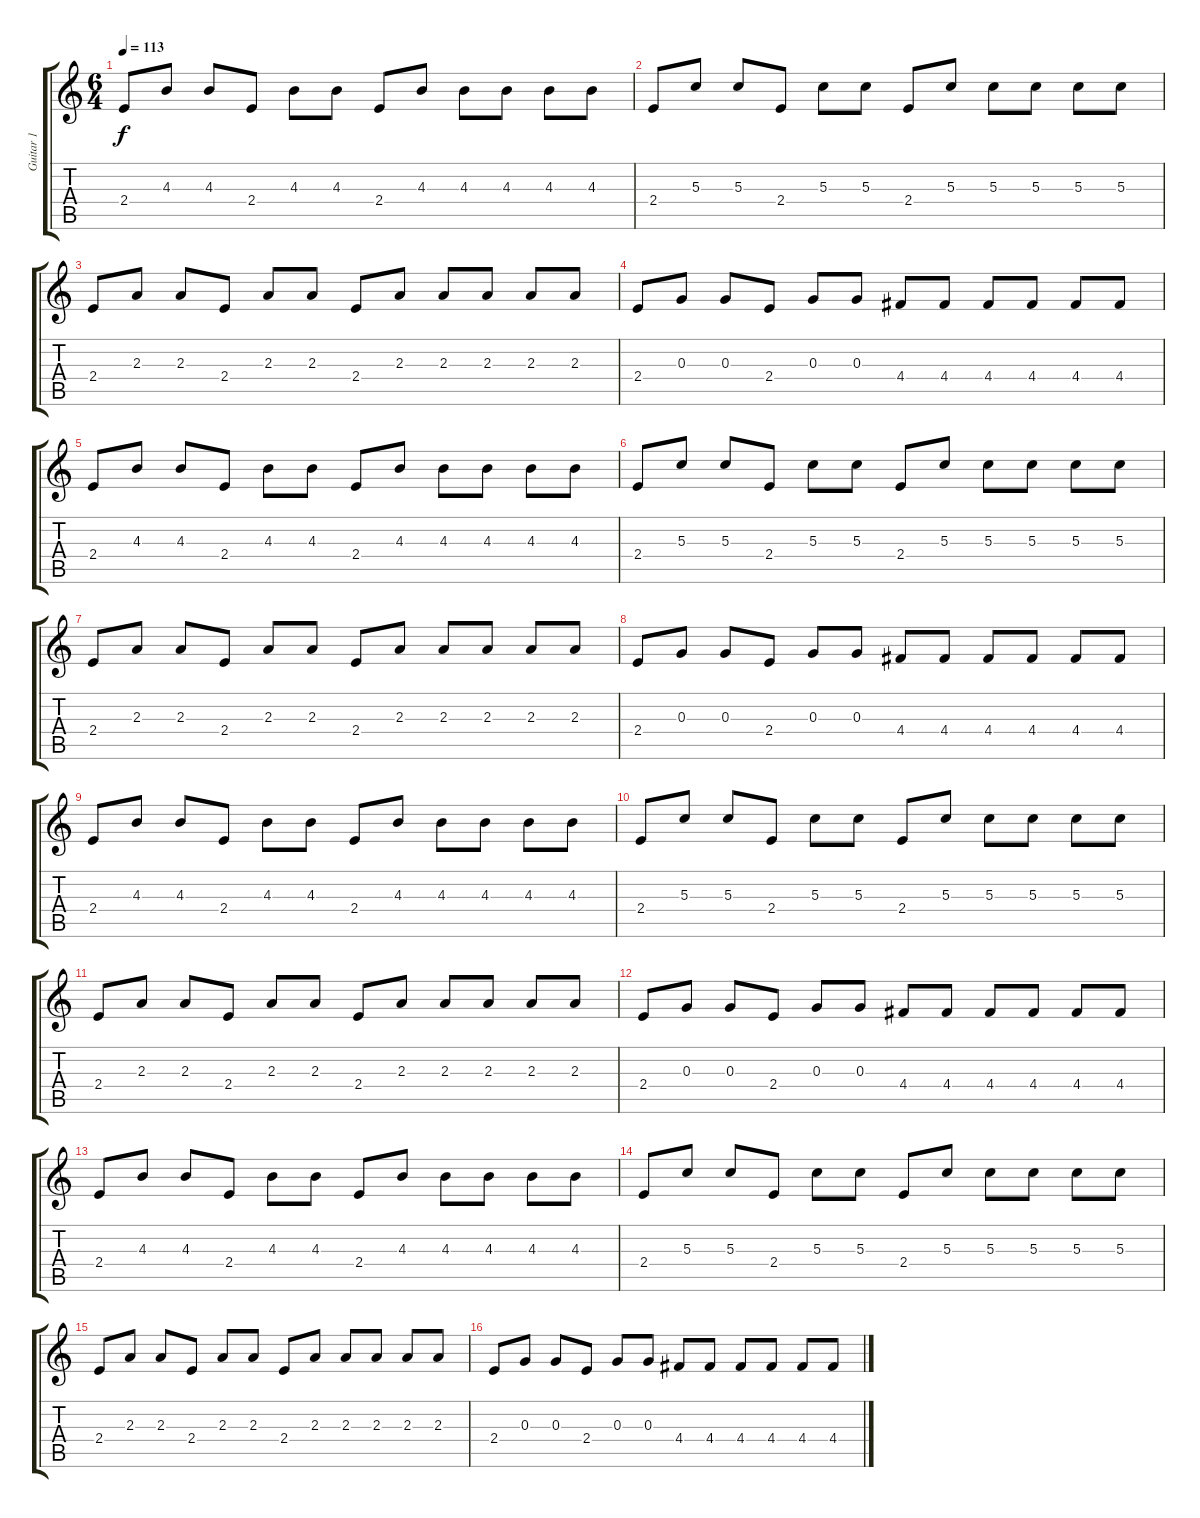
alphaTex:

\track ("Guitar 1" "Guitar 1") {instrument electricguitarjazz}
\staff {score tabs}
\tuning (E4 B3 G3 D3 A2 E2) {hide}
\ts (6 4)
\tempo 113
\clef g2
\ks c
2.4.8{dy f} 4.3.8 4.3.8 2.4.8 4.3.8 4.3.8 2.4.8 4.3.8 4.3.8 4.3.8 4.3.8 4.3.8 |
2.4.8 5.3.8 5.3.8 2.4.8 5.3.8 5.3.8 2.4.8 5.3.8 5.3.8 5.3.8 5.3.8 5.3.8 |
2.4.8 2.3.8 2.3.8 2.4.8 2.3.8 2.3.8 2.4.8 2.3.8 2.3.8 2.3.8 2.3.8 2.3.8 |
2.4.8 0.3.8 0.3.8 2.4.8 0.3.8 0.3.8 4.4.8 4.4.8 4.4.8 4.4.8 4.4.8 4.4.8 |
2.4.8 4.3.8 4.3.8 2.4.8 4.3.8 4.3.8 2.4.8 4.3.8 4.3.8 4.3.8 4.3.8 4.3.8 |
2.4.8 5.3.8 5.3.8 2.4.8 5.3.8 5.3.8 2.4.8 5.3.8 5.3.8 5.3.8 5.3.8 5.3.8 |
2.4.8 2.3.8 2.3.8 2.4.8 2.3.8 2.3.8 2.4.8 2.3.8 2.3.8 2.3.8 2.3.8 2.3.8 |
2.4.8 0.3.8 0.3.8 2.4.8 0.3.8 0.3.8 4.4.8 4.4.8 4.4.8 4.4.8 4.4.8 4.4.8 |
2.4.8 4.3.8 4.3.8 2.4.8 4.3.8 4.3.8 2.4.8 4.3.8 4.3.8 4.3.8 4.3.8 4.3.8 |
2.4.8 5.3.8 5.3.8 2.4.8 5.3.8 5.3.8 2.4.8 5.3.8 5.3.8 5.3.8 5.3.8 5.3.8 |
2.4.8 2.3.8 2.3.8 2.4.8 2.3.8 2.3.8 2.4.8 2.3.8 2.3.8 2.3.8 2.3.8 2.3.8 |
2.4.8 0.3.8 0.3.8 2.4.8 0.3.8 0.3.8 4.4.8 4.4.8 4.4.8 4.4.8 4.4.8 4.4.8 |
2.4.8 4.3.8 4.3.8 2.4.8 4.3.8 4.3.8 2.4.8 4.3.8 4.3.8 4.3.8 4.3.8 4.3.8 |
2.4.8 5.3.8 5.3.8 2.4.8 5.3.8 5.3.8 2.4.8 5.3.8 5.3.8 5.3.8 5.3.8 5.3.8 |
2.4.8 2.3.8 2.3.8 2.4.8 2.3.8 2.3.8 2.4.8 2.3.8 2.3.8 2.3.8 2.3.8 2.3.8 |
2.4.8 0.3.8 0.3.8 2.4.8 0.3.8 0.3.8 4.4.8 4.4.8 4.4.8 4.4.8 4.4.8 4.4.8
